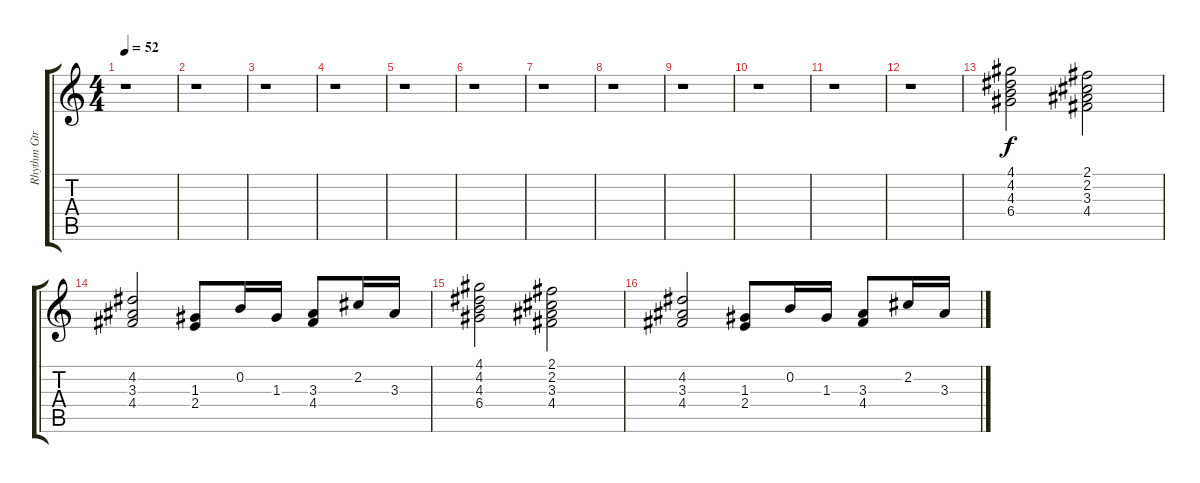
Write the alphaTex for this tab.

\track ("Rhythm Gtr." "Rhythm Gtr") {instrument overdrivenguitar}
\staff {score tabs}
\tuning (E4 B3 G3 D3 A2 E2) {hide}
\ts (4 4)
\tempo 52
\clef g2
\ks c
r.1{dy f} |
r.1 |
r.1 |
r.1 |
r.1 |
r.1 |
r.1 |
r.1 |
r.1 |
r.1 |
r.1 |
r.1 |
(4.1 4.2 4.3 6.4).2 (2.1 2.2 3.3 4.4).2 |
(4.2 3.3 4.4).2 (1.3 2.4).8 0.2.16 1.3.16 (3.3 4.4).8 2.2.16 3.3.16 |
(4.1 4.2 4.3 6.4).2 (2.1 2.2 3.3 4.4).2 |
(4.2 3.3 4.4).2 (1.3 2.4).8 0.2.16 1.3.16 (3.3 4.4).8 2.2.16 3.3.16
